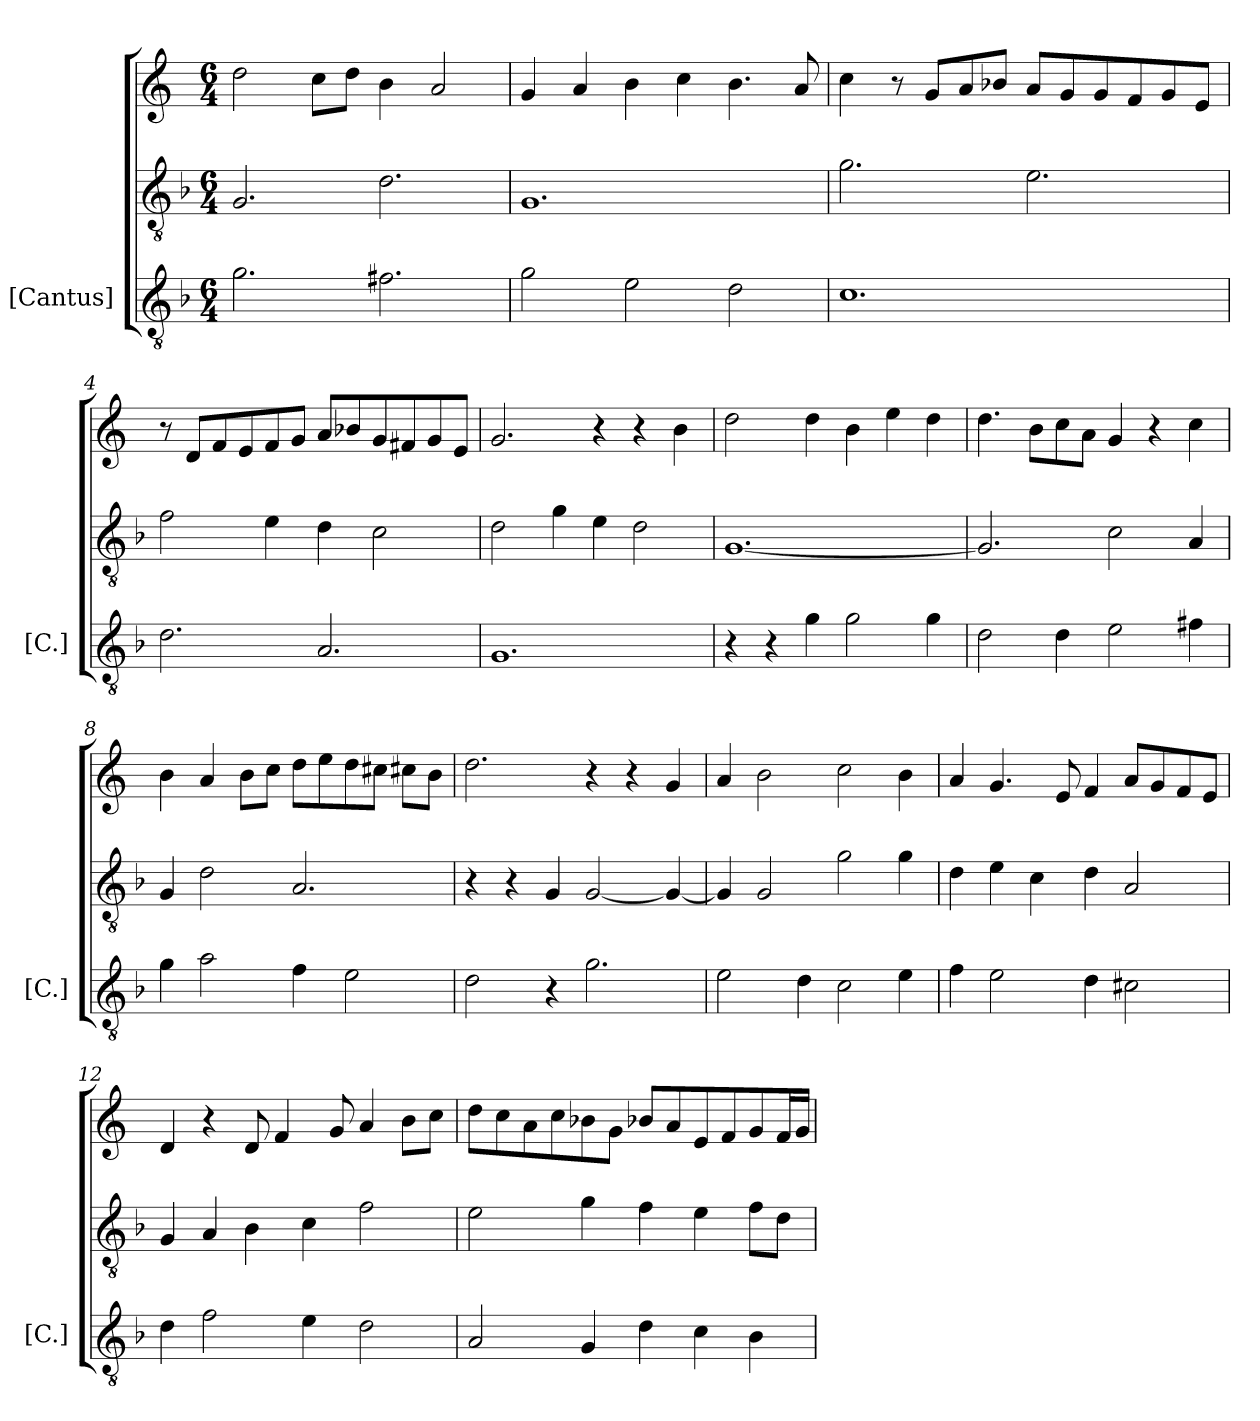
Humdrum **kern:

**kern	**kern	**kern
*part1	*part1	*part1
*staff3	*staff2	*staff1
*I"[Cantus]	*	*
*I'[C.]	*	*
*clefGv2	*clefGv2	*clefG2
*k[b-]	*k[b-]	*k[]
*M6/4	*M6/4	*M6/4
=1	=1	=1
2.g\	2.G/	2dd\
.	.	8cc\L
.	.	8dd\J
2.f#X\	2.d\	4b\
.	.	2a/
=2	=2	=2
2g\	1.G	4g/
.	.	4a/
2e\	.	4b\
.	.	4cc\
2d\	.	4.b\
.	.	8a/
=3	=3	=3
1.c	2.g\	4cc\
.	.	8r
.	.	8g/L
.	.	8a/
.	.	8b-X/J
.	2.e\	8a/L
.	.	8g/
.	.	8g/
.	.	8f/
.	.	8g/
.	.	8e/J
=4	=4	=4
2.d\	2f\	8r
.	.	8d/L
.	.	8f/
.	.	8e/
.	4e\	8f/
.	.	8g/J
2.A/	4d\	8a/L
.	.	8b-X/
.	2c\	8g/
.	.	8f#X/
.	.	8g/
.	.	8e/J
=5	=5	=5
1.G	2d\	2.g/
.	4g\	.
.	4e\	4r
.	2d\	4r
.	.	4b\
=6	=6	=6
4r	[1.G	2dd\
4r	.	.
4g\	.	4dd\
2g\	.	4b\
.	.	4ee\
4g\	.	4dd\
=7	=7	=7
2d\	2.G/]	4.dd\
.	.	8b\L
4d\	.	8cc\
.	.	8a\J
2e\	2c\	4g/
.	.	4r
4f#X\	4A/	4cc\
=8	=8	=8
4g\	4G/	4b\
2a\	2d\	4a/
.	.	8b\L
.	.	8cc\J
4f\	2.A/	8dd\L
.	.	8ee\
2e\	.	8dd\
.	.	8cc#X\J
.	.	8cc#X\L
.	.	8b\J
=9	=9	=9
2d\	4r	2.dd\
.	4r	.
4r	4G/	.
2.g\	[2G/	4r
.	.	4r
.	4G/_	4g/
=10	=10	=10
2e\	4G/]	4a/
.	2G/	2b\
4d\	.	.
2c\	2g\	2cc\
4e\	4g\	4b\
=11	=11	=11
4f\	4d\	4a/
2e\	4e\	4.g/
.	4c\	.
.	.	8e/
4d\	4d\	4f/
2c#X\	2A/	8a/L
.	.	8g/
.	.	8f/
.	.	8e/J
=12	=12	=12
4d\	4G/	4d/
2f\	4A/	4r
.	4B-\	8d/
.	.	4f/
4e\	4c\	.
.	.	8g/
2d\	2f\	4a/
.	.	8b\L
.	.	8cc\J
=13	=13	=13
2A/	2e\	8dd\L
.	.	8cc\
.	.	8a\
.	.	8cc\
4G/	4g\	8b-X\
.	.	8g\J
4d\	4f\	8b-X/L
.	.	8a/
4c\	4e\	8e/
.	.	8f/
4B-\	8f\L	8g/
.	8d\J	16f/L
.	.	16g/JJ
=	=	=
*-	*-	*-
